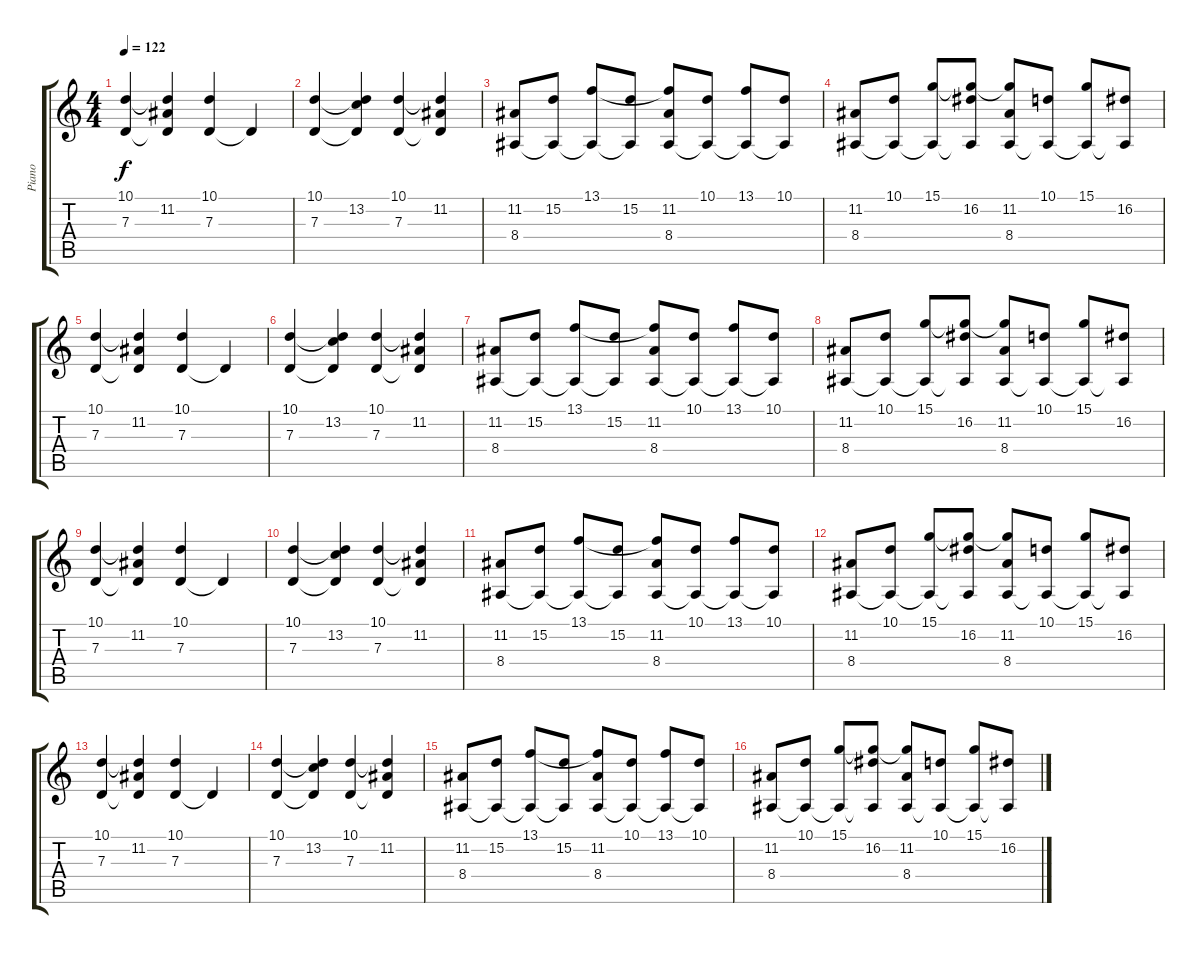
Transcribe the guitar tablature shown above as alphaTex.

\track ("Piano" "Piano") {mute instrument brightacousticpiano}
\staff {score tabs}
\tuning (E4 B3 G3 D3 A2 E2) {hide}
\ts (4 4)
\tempo 122
\clef g2
\ks c
(10.1 7.3).4{dy f} (10.1{t} 11.2 7.3{t}).4 (10.1 7.3).4 7.3{t}.4 |
(10.1 7.3).4 (10.1{t} 13.2 7.3{t}).4 (10.1 7.3).4 (10.1{t} 11.2 7.3{t}).4 |
(11.2 8.4).8 (15.2 8.4{t}).8 (13.1 8.4{t}).8 (15.2 8.4{t}).8 (13.1{t} 11.2 8.4).8 (10.1 8.4{t}).8 (13.1 8.4{t}).8 (10.1 8.4{t}).8 |
(11.2 8.4).8 (10.1 8.4{t}).8 (15.1 8.4{t}).8 (15.1{t} 16.2 8.4{t}).8 (15.1{t} 11.2 8.4).8 (10.1 8.4{t}).8 (15.1 8.4{t}).8 (16.2 8.4{t}).8 |
(10.1 7.3).4 (10.1{t} 11.2 7.3{t}).4 (10.1 7.3).4 7.3{t}.4 |
(10.1 7.3).4 (10.1{t} 13.2 7.3{t}).4 (10.1 7.3).4 (10.1{t} 11.2 7.3{t}).4 |
(11.2 8.4).8 (15.2 8.4{t}).8 (13.1 8.4{t}).8 (15.2 8.4{t}).8 (13.1{t} 11.2 8.4).8 (10.1 8.4{t}).8 (13.1 8.4{t}).8 (10.1 8.4{t}).8 |
(11.2 8.4).8 (10.1 8.4{t}).8 (15.1 8.4{t}).8 (15.1{t} 16.2 8.4{t}).8 (15.1{t} 11.2 8.4).8 (10.1 8.4{t}).8 (15.1 8.4{t}).8 (16.2 8.4{t}).8 |
(10.1 7.3).4 (10.1{t} 11.2 7.3{t}).4 (10.1 7.3).4 7.3{t}.4 |
(10.1 7.3).4 (10.1{t} 13.2 7.3{t}).4 (10.1 7.3).4 (10.1{t} 11.2 7.3{t}).4 |
(11.2 8.4).8 (15.2 8.4{t}).8 (13.1 8.4{t}).8 (15.2 8.4{t}).8 (13.1{t} 11.2 8.4).8 (10.1 8.4{t}).8 (13.1 8.4{t}).8 (10.1 8.4{t}).8 |
(11.2 8.4).8 (10.1 8.4{t}).8 (15.1 8.4{t}).8 (15.1{t} 16.2 8.4{t}).8 (15.1{t} 11.2 8.4).8 (10.1 8.4{t}).8 (15.1 8.4{t}).8 (16.2 8.4{t}).8 |
(10.1 7.3).4 (10.1{t} 11.2 7.3{t}).4 (10.1 7.3).4 7.3{t}.4 |
(10.1 7.3).4 (10.1{t} 13.2 7.3{t}).4 (10.1 7.3).4 (10.1{t} 11.2 7.3{t}).4 |
(11.2 8.4).8 (15.2 8.4{t}).8 (13.1 8.4{t}).8 (15.2 8.4{t}).8 (13.1{t} 11.2 8.4).8 (10.1 8.4{t}).8 (13.1 8.4{t}).8 (10.1 8.4{t}).8 |
(11.2 8.4).8 (10.1 8.4{t}).8 (15.1 8.4{t}).8 (15.1{t} 16.2 8.4{t}).8 (15.1{t} 11.2 8.4).8 (10.1 8.4{t}).8 (15.1 8.4{t}).8 (16.2 8.4{t}).8
